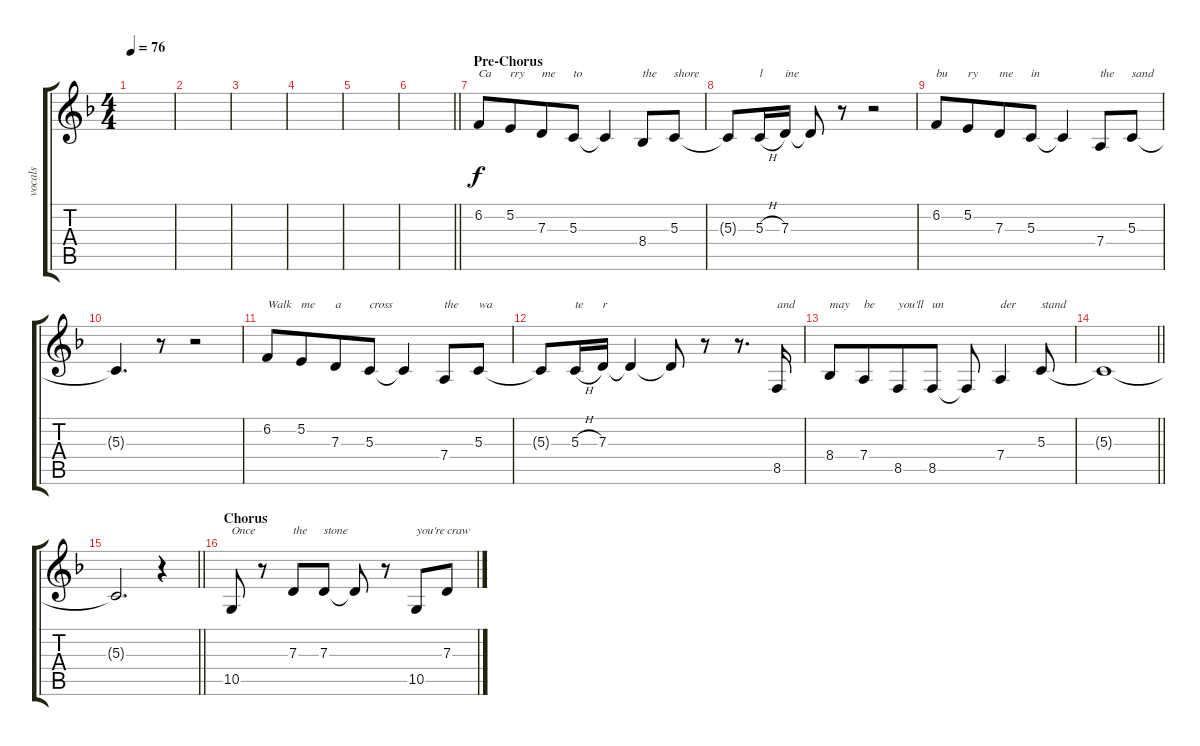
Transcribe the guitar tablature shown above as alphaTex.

\track ("vocals" "vocals") {instrument lead2sawtooth}
\staff {score tabs}
\tuning (E4 B3 G3 D3 A2 E2) {hide}
\ts (4 4)
\tempo 76
\clef g2
\ks f
|
|
|
|
|
\barLineRight lightlight
|
\section ("" "Pre-Chorus")
6.2.8{txt "Ca"} 5.2.8{txt "rry" beam merge} 7.3.8{txt "me"} 5.3.8{txt "to"} 5.3{t}.4 8.4.8{txt "the"} 5.3.8{txt "shore"} |
5.3{t}.8 5.3{h}.16{txt "l"} 7.3.16{txt "ine"} 7.3{t}.8 r.8 r.2 |
6.2.8{txt "bu"} 5.2.8{txt "ry" beam merge} 7.3.8{txt "me"} 5.3.8{txt "in"} 5.3{t}.4 7.4.8{txt "the"} 5.3.8{txt "sand"} |
5.3{t}.4{d} r.8 r.2 |
6.2.8{txt "Walk"} 5.2.8{txt "me" beam merge} 7.3.8{txt "a"} 5.3.8{txt "cross"} 5.3{t}.4 7.4.8{txt "the"} 5.3.8{txt "wa"} |
5.3{t}.8 5.3{h}.16{txt "te"} 7.3.16{txt "r"} 7.3{t}.4 7.3{t}.8 r.8 r.8{d} 8.5.16{txt "and"} |
8.4.8{txt "may"} 7.4.8{txt "be" beam merge} 8.5.8{txt "you'll"} 8.5.8{txt "un"} 8.5{t}.8 7.4.4{txt "der"} 5.3.8{txt "stand"} |
\barLineRight lightlight
5.3{t}.1 |
\barLineRight lightlight
5.3{t}.2{d} r.4 |
\section ("" "Chorus")
10.5.8{txt "Once"} r.8 7.3.8{txt "the"} 7.3.8{txt "stone"} 7.3{t}.8 r.8 10.5.8{txt "you're"} 7.3.8{txt "craw"}
